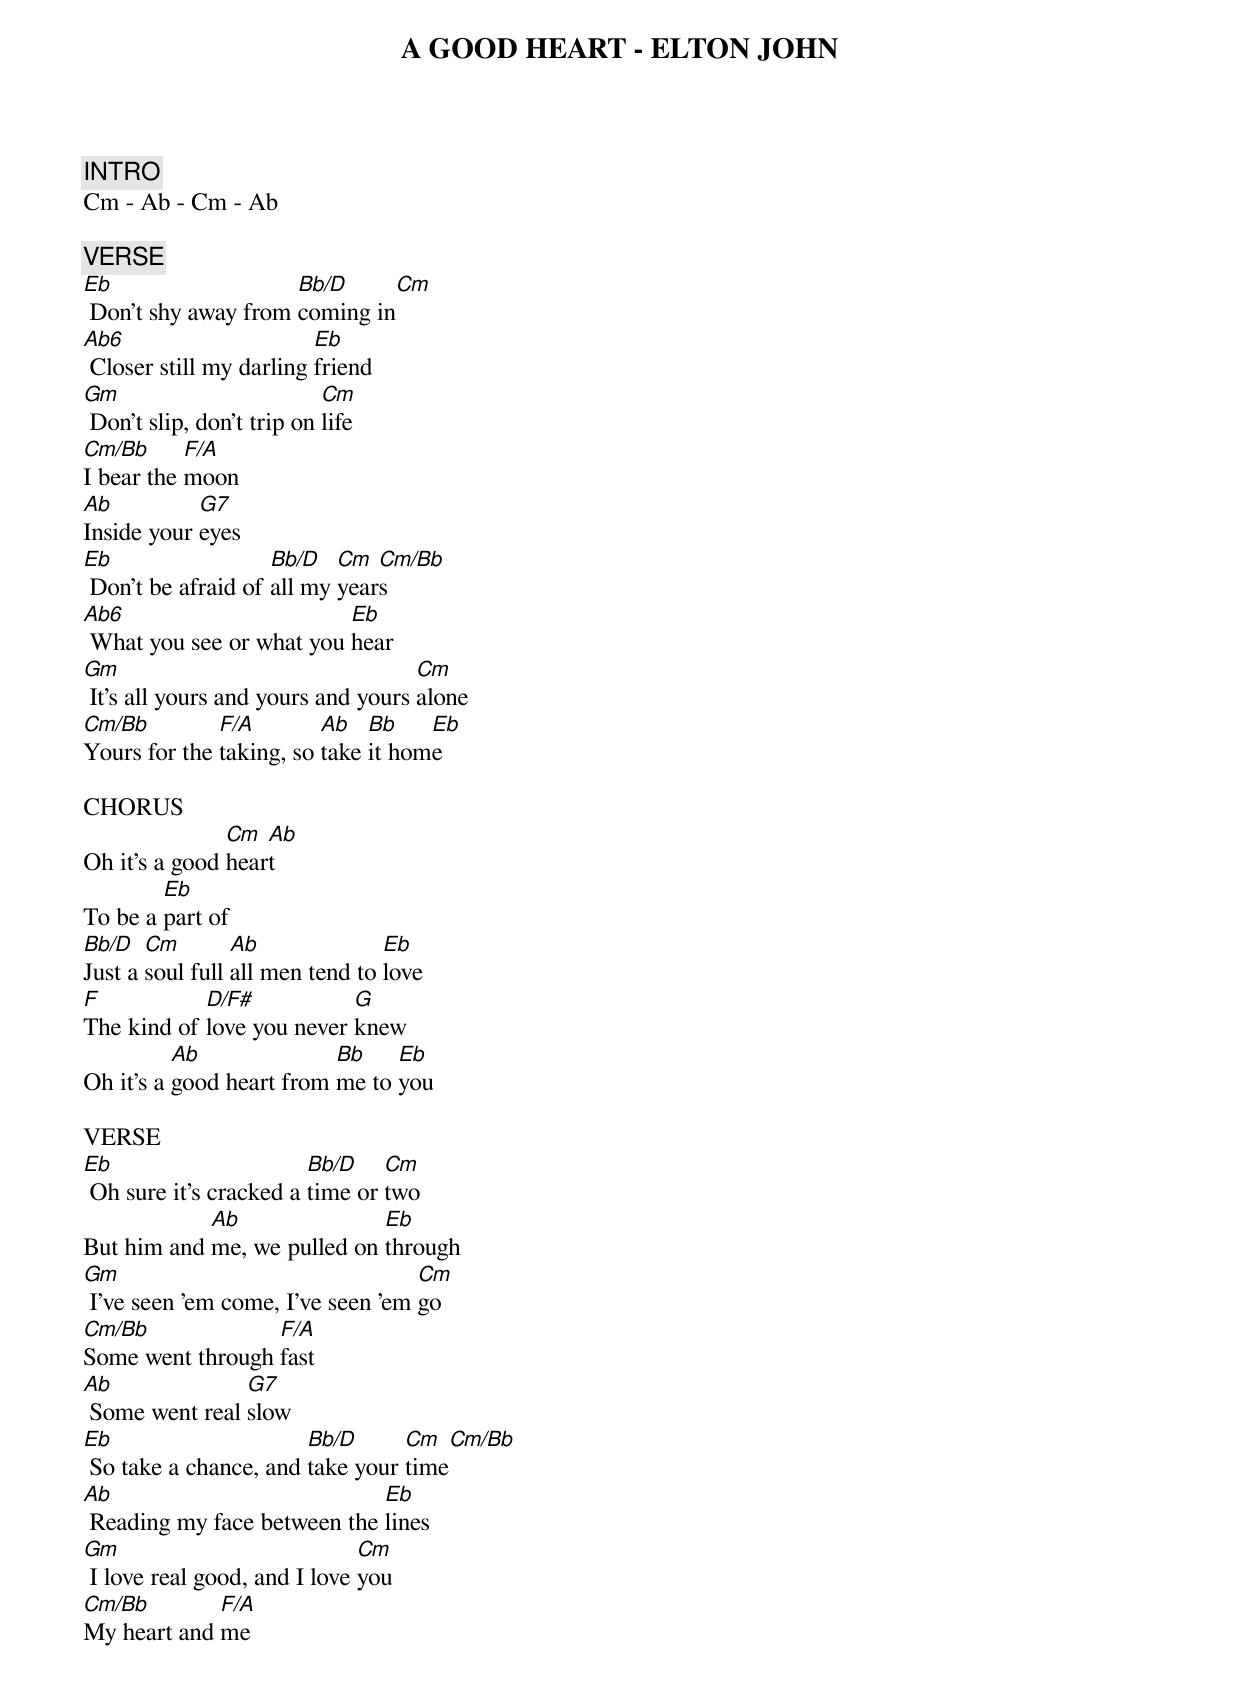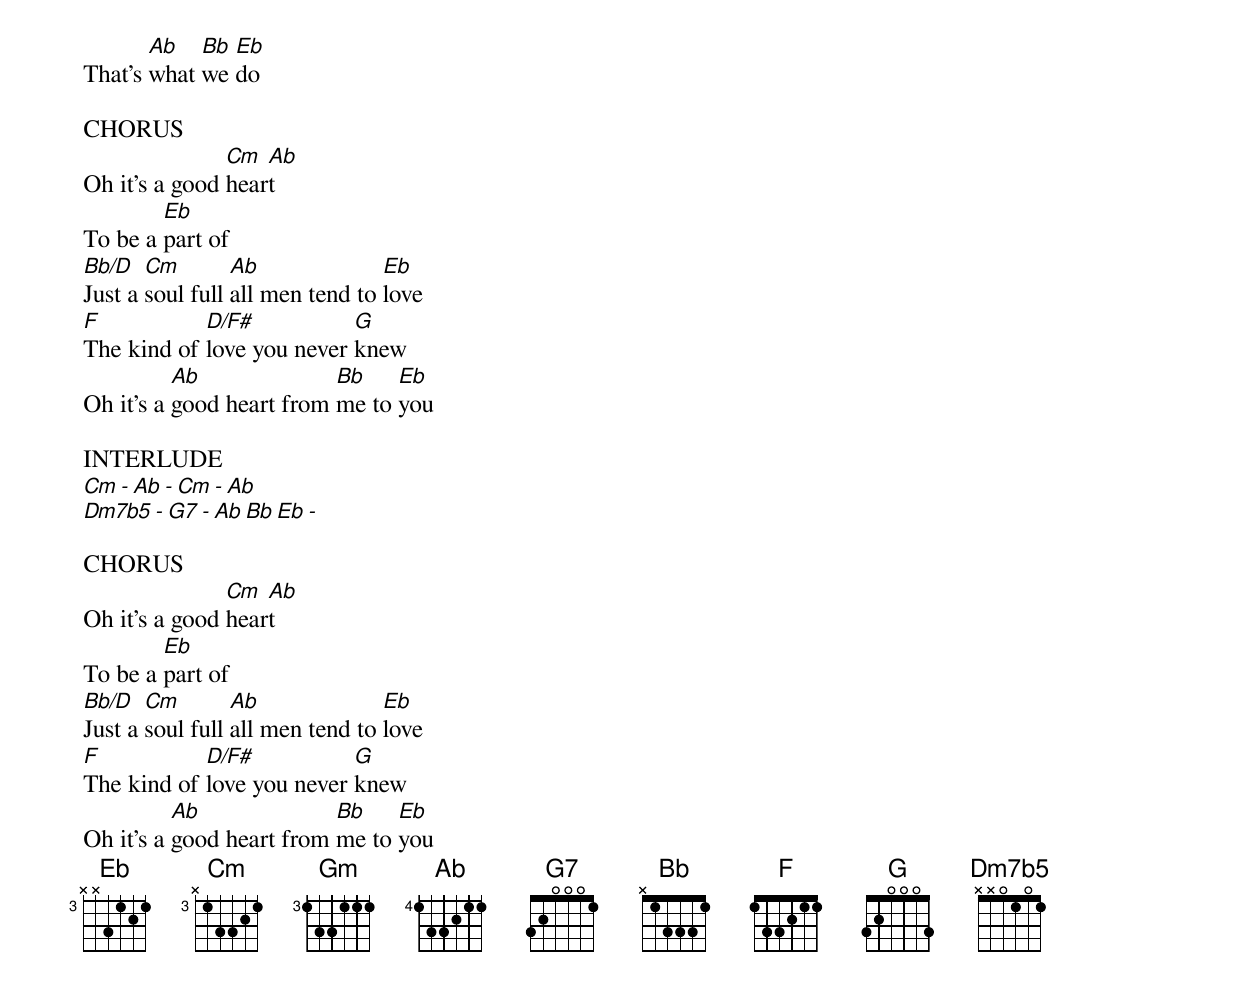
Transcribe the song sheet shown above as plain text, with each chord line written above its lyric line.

A GOOD HEART - ELTON JOHN

INTRO
Cm - Ab - Cm - Ab

VERSE
Eb                   Bb/D     Cm
 Don't shy away from coming in
Ab6                      Eb
 Closer still my darling friend
Gm                         Cm
 Don't slip, don't trip on life
Cm/Bb      F/A
I bear the moon
Ab          G7
Inside your eyes
Eb                  Bb/D   Cm  Cm/Bb
 Don't be afraid of all my years
Ab6                       Eb
 What you see or what you hear
Gm                                  Cm
 It's all yours and yours and yours alone
Cm/Bb         F/A        Ab   Bb    Eb
Yours for the taking, so take it home

CHORUS
               Cm  Ab
Oh it's a good heart
        Eb
To be a part of
Bb/D   Cm        Ab              Eb
Just a soul full all men tend to love
F           D/F#           G
The kind of love you never knew
          Ab              Bb    Eb
Oh it's a good heart from me to you

VERSE
Eb                      Bb/D    Cm
 Oh sure it's cracked a time or two
            Ab               Eb
But him and me, we pulled on through
Gm                                 Cm
 I've seen 'em come, I've seen 'em go
Cm/Bb             F/A
Some went through fast
Ab              G7
 Some went real slow
Eb                     Bb/D      Cm  Cm/Bb
 So take a chance, and take your time
Ab                           Eb
 Reading my face between the lines
Gm                            Cm
 I love real good, and I love you
Cm/Bb        F/A
My heart and me
       Ab   Bb Eb
That's what we do

CHORUS
               Cm  Ab
Oh it's a good heart
        Eb
To be a part of
Bb/D   Cm        Ab              Eb
Just a soul full all men tend to love
F           D/F#           G
The kind of love you never knew
          Ab              Bb    Eb
Oh it's a good heart from me to you

INTERLUDE
Cm - Ab - Cm - Ab
Dm7b5 - G7 - Ab Bb Eb -

CHORUS
               Cm  Ab
Oh it's a good heart
        Eb
To be a part of
Bb/D   Cm        Ab              Eb
Just a soul full all men tend to love
F           D/F#           G
The kind of love you never knew
          Ab              Bb    Eb
Oh it's a good heart from me to you
